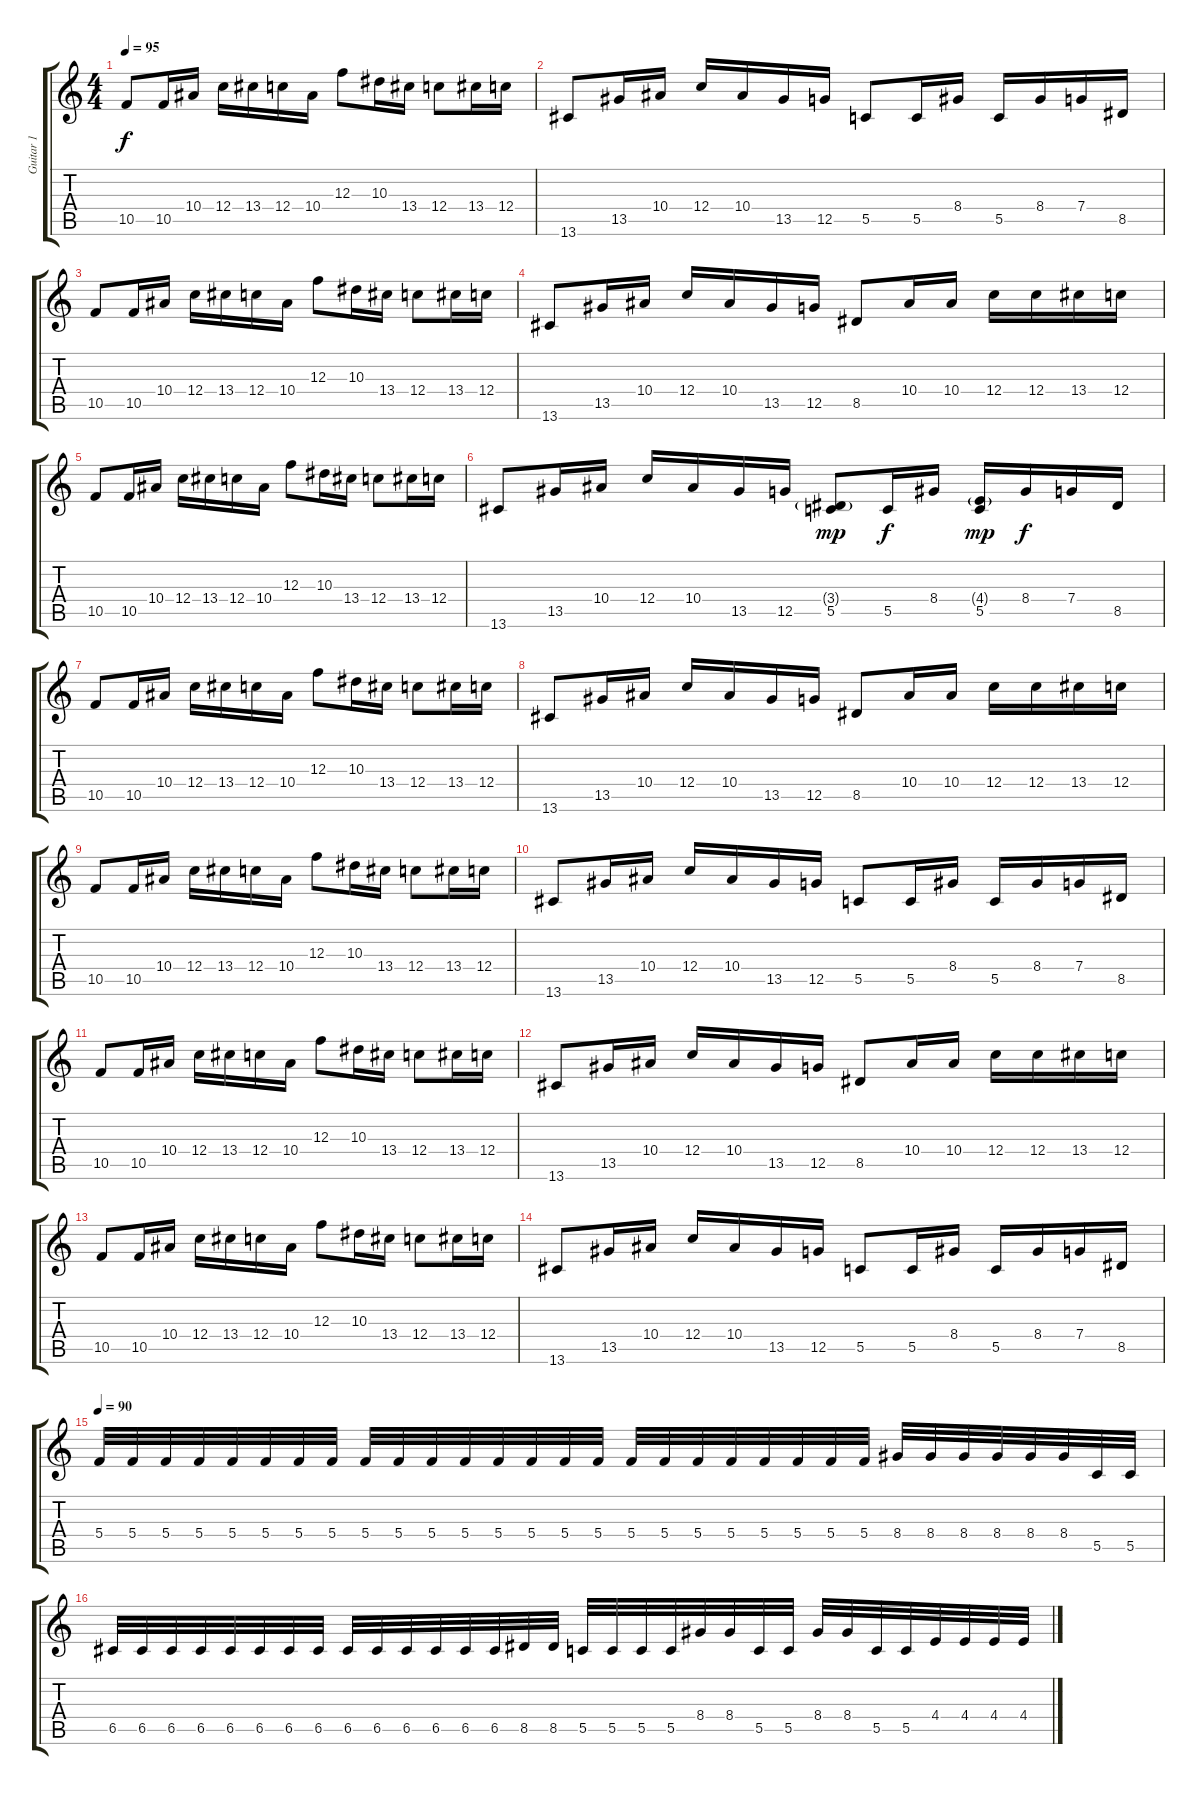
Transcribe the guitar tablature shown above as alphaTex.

\track ("Guitar 1" "Guitar 1") {instrument distortionguitar}
\staff {score tabs}
\tuning (D4 A3 F3 C3 G2 C2) {hide}
\ts (4 4)
\tempo 95
\clef g2
\ks c
10.5.8{dy f} 10.5.16 10.4.16 12.4.16 13.4.16 12.4.16 10.4.16 12.3.8 10.3.16 13.4.16 12.4.8 13.4.16 12.4.16 |
13.6.8 13.5.16 10.4.16 12.4.16 10.4.16 13.5.16 12.5.16 5.5.8 5.5.16 8.4.16 5.5.16 8.4.16 7.4.16 8.5.16 |
10.5.8 10.5.16 10.4.16 12.4.16 13.4.16 12.4.16 10.4.16 12.3.8 10.3.16 13.4.16 12.4.8 13.4.16 12.4.16 |
13.6.8 13.5.16 10.4.16 12.4.16 10.4.16 13.5.16 12.5.16 8.5.8 10.4.16 10.4.16 12.4.16 12.4.16 13.4.16 12.4.16 |
10.5.8 10.5.16 10.4.16 12.4.16 13.4.16 12.4.16 10.4.16 12.3.8 10.3.16 13.4.16 12.4.8 13.4.16 12.4.16 |
13.6.8 13.5.16 10.4.16 12.4.16 10.4.16 13.5.16 12.5.16 (3.4{g} 5.5).8{dy mp} 5.5.16{dy f} 8.4.16 (4.4{g} 5.5).16{dy mp} 8.4.16{dy f} 7.4.16 8.5.16 |
10.5.8 10.5.16 10.4.16 12.4.16 13.4.16 12.4.16 10.4.16 12.3.8 10.3.16 13.4.16 12.4.8 13.4.16 12.4.16 |
13.6.8 13.5.16 10.4.16 12.4.16 10.4.16 13.5.16 12.5.16 8.5.8 10.4.16 10.4.16 12.4.16 12.4.16 13.4.16 12.4.16 |
10.5.8 10.5.16 10.4.16 12.4.16 13.4.16 12.4.16 10.4.16 12.3.8 10.3.16 13.4.16 12.4.8 13.4.16 12.4.16 |
13.6.8 13.5.16 10.4.16 12.4.16 10.4.16 13.5.16 12.5.16 5.5.8 5.5.16 8.4.16 5.5.16 8.4.16 7.4.16 8.5.16 |
10.5.8 10.5.16 10.4.16 12.4.16 13.4.16 12.4.16 10.4.16 12.3.8 10.3.16 13.4.16 12.4.8 13.4.16 12.4.16 |
13.6.8 13.5.16 10.4.16 12.4.16 10.4.16 13.5.16 12.5.16 8.5.8 10.4.16 10.4.16 12.4.16 12.4.16 13.4.16 12.4.16 |
10.5.8 10.5.16 10.4.16 12.4.16 13.4.16 12.4.16 10.4.16 12.3.8 10.3.16 13.4.16 12.4.8 13.4.16 12.4.16 |
13.6.8 13.5.16 10.4.16 12.4.16 10.4.16 13.5.16 12.5.16 5.5.8 5.5.16 8.4.16 5.5.16 8.4.16 7.4.16 8.5.16 |
\tempo 90
5.4.32 5.4.32 5.4.32 5.4.32 5.4.32 5.4.32 5.4.32 5.4.32 5.4.32 5.4.32 5.4.32 5.4.32 5.4.32 5.4.32 5.4.32 5.4.32 5.4.32 5.4.32 5.4.32 5.4.32 5.4.32 5.4.32 5.4.32 5.4.32 8.4.32 8.4.32 8.4.32 8.4.32 8.4.32 8.4.32 5.5.32 5.5.32 |
6.5.32 6.5.32 6.5.32 6.5.32 6.5.32 6.5.32 6.5.32 6.5.32 6.5.32 6.5.32 6.5.32 6.5.32 6.5.32 6.5.32 8.5.32 8.5.32 5.5.32 5.5.32 5.5.32 5.5.32 8.4.32 8.4.32 5.5.32 5.5.32 8.4.32 8.4.32 5.5.32 5.5.32 4.4.32 4.4.32 4.4.32 4.4.32
